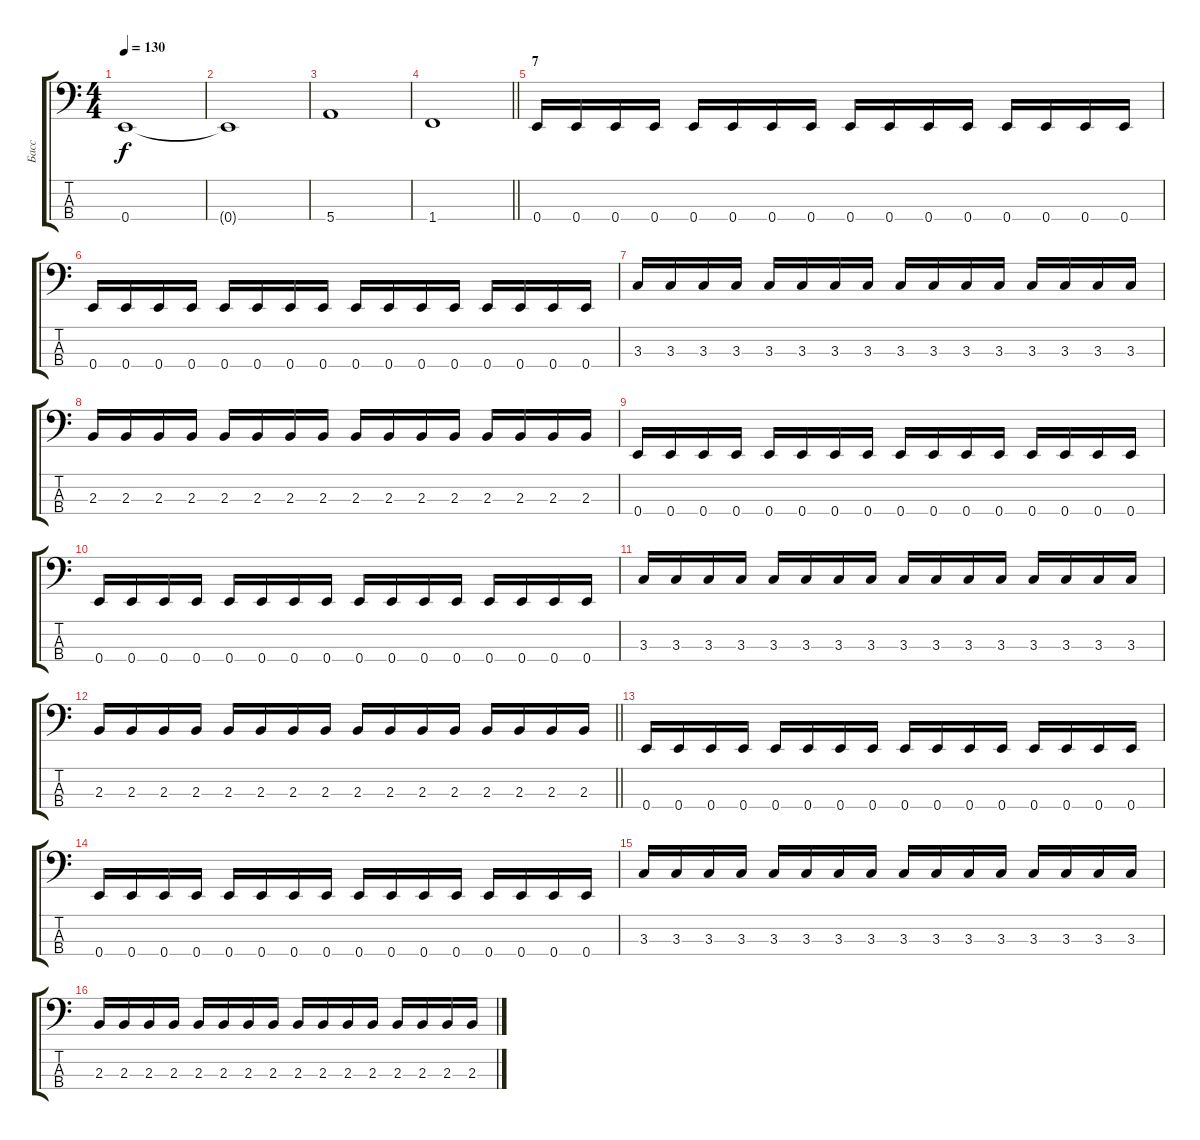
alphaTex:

\track ("Басс" "Басс") {instrument electricbasspick}
\staff {score tabs}
\tuning (G2 D2 A1 E1) {hide}
\ts (4 4)
\tempo 130
\clef f4
\ks c
0.4.1{dy f} |
0.4{t}.1 |
5.4.1 |
\barLineRight lightlight
1.4.1 |
\section ("" "7")
0.4.16 0.4.16 0.4.16 0.4.16 0.4.16 0.4.16 0.4.16 0.4.16 0.4.16 0.4.16 0.4.16 0.4.16 0.4.16 0.4.16 0.4.16 0.4.16 |
0.4.16 0.4.16 0.4.16 0.4.16 0.4.16 0.4.16 0.4.16 0.4.16 0.4.16 0.4.16 0.4.16 0.4.16 0.4.16 0.4.16 0.4.16 0.4.16 |
3.3.16 3.3.16 3.3.16 3.3.16 3.3.16 3.3.16 3.3.16 3.3.16 3.3.16 3.3.16 3.3.16 3.3.16 3.3.16 3.3.16 3.3.16 3.3.16 |
2.3.16 2.3.16 2.3.16 2.3.16 2.3.16 2.3.16 2.3.16 2.3.16 2.3.16 2.3.16 2.3.16 2.3.16 2.3.16 2.3.16 2.3.16 2.3.16 |
0.4.16 0.4.16 0.4.16 0.4.16 0.4.16 0.4.16 0.4.16 0.4.16 0.4.16 0.4.16 0.4.16 0.4.16 0.4.16 0.4.16 0.4.16 0.4.16 |
0.4.16 0.4.16 0.4.16 0.4.16 0.4.16 0.4.16 0.4.16 0.4.16 0.4.16 0.4.16 0.4.16 0.4.16 0.4.16 0.4.16 0.4.16 0.4.16 |
3.3.16 3.3.16 3.3.16 3.3.16 3.3.16 3.3.16 3.3.16 3.3.16 3.3.16 3.3.16 3.3.16 3.3.16 3.3.16 3.3.16 3.3.16 3.3.16 |
\barLineRight lightlight
2.3.16 2.3.16 2.3.16 2.3.16 2.3.16 2.3.16 2.3.16 2.3.16 2.3.16 2.3.16 2.3.16 2.3.16 2.3.16 2.3.16 2.3.16 2.3.16 |
0.4.16 0.4.16 0.4.16 0.4.16 0.4.16 0.4.16 0.4.16 0.4.16 0.4.16 0.4.16 0.4.16 0.4.16 0.4.16 0.4.16 0.4.16 0.4.16 |
0.4.16 0.4.16 0.4.16 0.4.16 0.4.16 0.4.16 0.4.16 0.4.16 0.4.16 0.4.16 0.4.16 0.4.16 0.4.16 0.4.16 0.4.16 0.4.16 |
3.3.16 3.3.16 3.3.16 3.3.16 3.3.16 3.3.16 3.3.16 3.3.16 3.3.16 3.3.16 3.3.16 3.3.16 3.3.16 3.3.16 3.3.16 3.3.16 |
2.3.16 2.3.16 2.3.16 2.3.16 2.3.16 2.3.16 2.3.16 2.3.16 2.3.16 2.3.16 2.3.16 2.3.16 2.3.16 2.3.16 2.3.16 2.3.16
